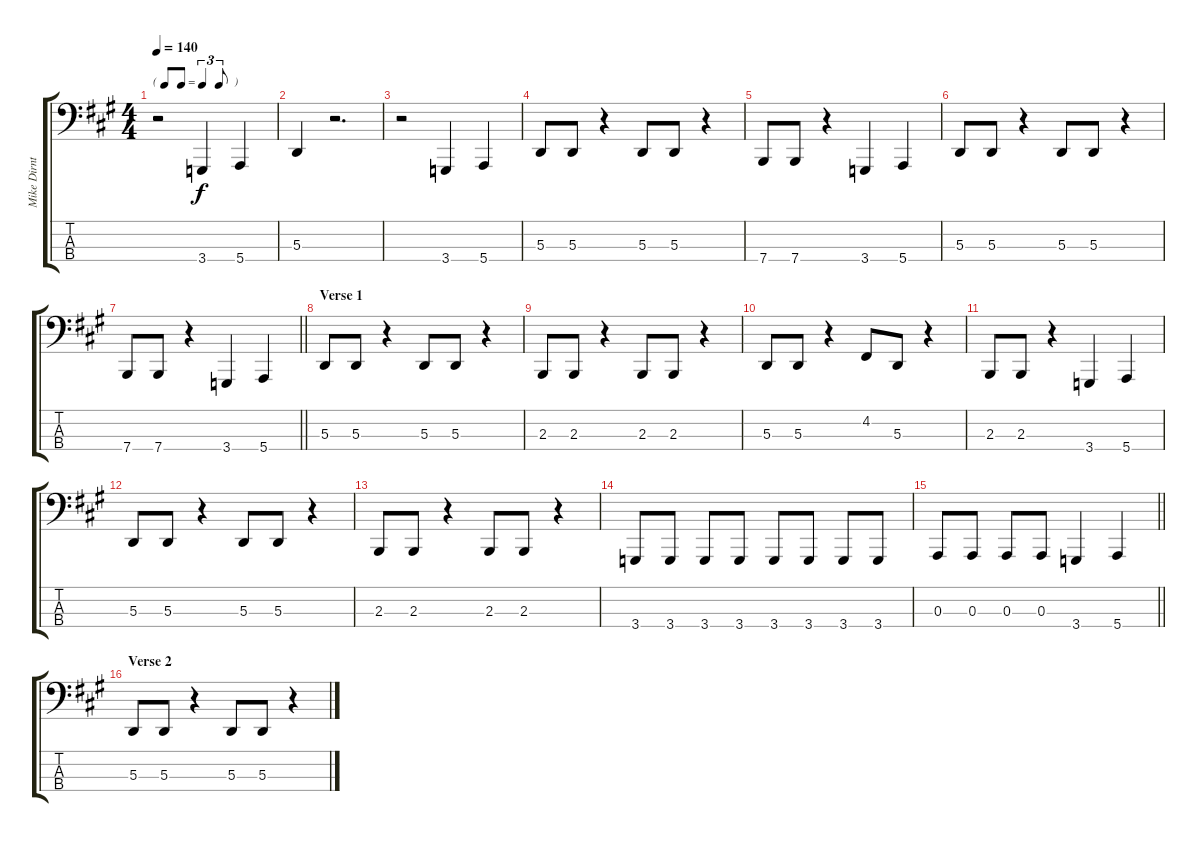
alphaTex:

\track ("Mike Dirnt (Bass)" "Mike Dirnt") {instrument acousticgrandpiano}
\staff {score tabs}
\tuning (G2 D2 A1 E1) {hide}
\ts (4 4)
\tf triplet8th
\tempo 140
\clef f4
\ks a
r.2{dy f} 3.4.4 5.4.4 |
5.3.4 r.2{d} |
r.2 3.4.4 5.4.4 |
5.3.8 5.3.8 r.4 5.3.8 5.3.8 r.4 |
7.4.8 7.4.8 r.4 3.4.4 5.4.4 |
5.3.8 5.3.8 r.4 5.3.8 5.3.8 r.4 |
\barLineRight lightlight
7.4.8 7.4.8 r.4 3.4.4 5.4.4 |
\section ("" "Verse 1")
5.3.8 5.3.8 r.4 5.3.8 5.3.8 r.4 |
2.3.8 2.3.8 r.4 2.3.8 2.3.8 r.4 |
5.3.8 5.3.8 r.4 4.2.8 5.3.8 r.4 |
2.3.8 2.3.8 r.4 3.4.4 5.4.4 |
5.3.8 5.3.8 r.4 5.3.8 5.3.8 r.4 |
2.3.8 2.3.8 r.4 2.3.8 2.3.8 r.4 |
3.4.8 3.4.8 3.4.8 3.4.8 3.4.8 3.4.8 3.4.8 3.4.8 |
\barLineRight lightlight
0.3.8 0.3.8 0.3.8 0.3.8 3.4.4 5.4.4 |
\section ("" "Verse 2")
5.3.8 5.3.8 r.4 5.3.8 5.3.8 r.4
